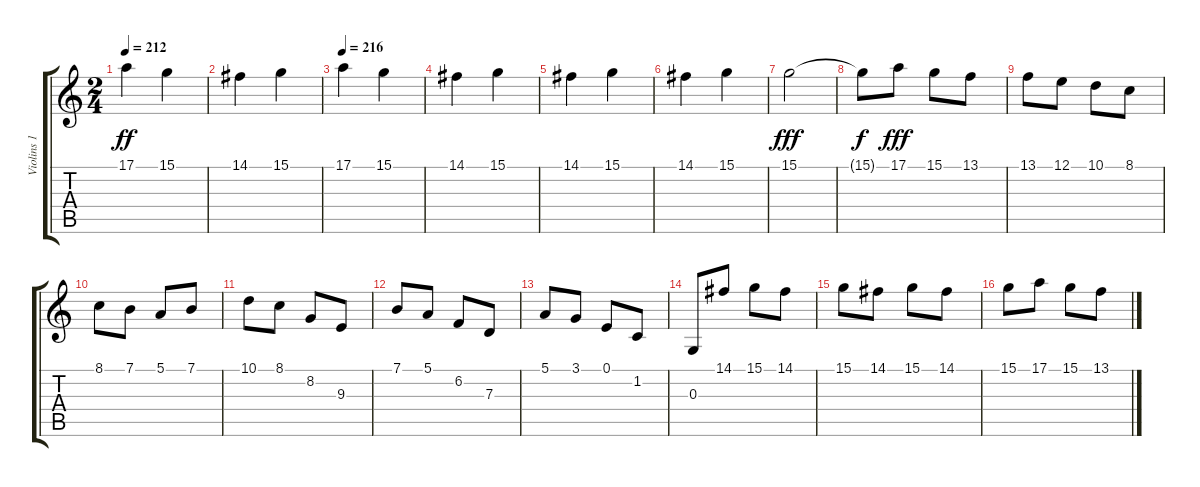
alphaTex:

\track ("Violins 1" "Violins 1") {instrument stringensemble1}
\staff {score tabs}
\tuning (E4 B3 G3 D3 A2 E2) {hide}
\ts (2 4)
\tempo 212
\clef g2
\ks c
17.1.4{dy ff} 15.1.4 |
14.1.4 15.1.4 |
\tempo 216
17.1.4 15.1.4 |
14.1.4 15.1.4 |
14.1.4 15.1.4 |
14.1.4 15.1.4 |
15.1.2{dy fff} |
15.1{t}.8{dy f} 17.1.8{dy fff} 15.1.8 13.1.8 |
13.1.8 12.1.8 10.1.8 8.1.8 |
8.1.8 7.1.8 5.1.8 7.1.8 |
10.1.8 8.1.8 8.2.8 9.3.8 |
7.1.8 5.1.8 6.2.8 7.3.8 |
5.1.8 3.1.8 0.1.8 1.2.8 |
0.3.8 14.1.8 15.1.8 14.1.8 |
15.1.8 14.1.8 15.1.8 14.1.8 |
15.1.8 17.1.8 15.1.8 13.1.8
